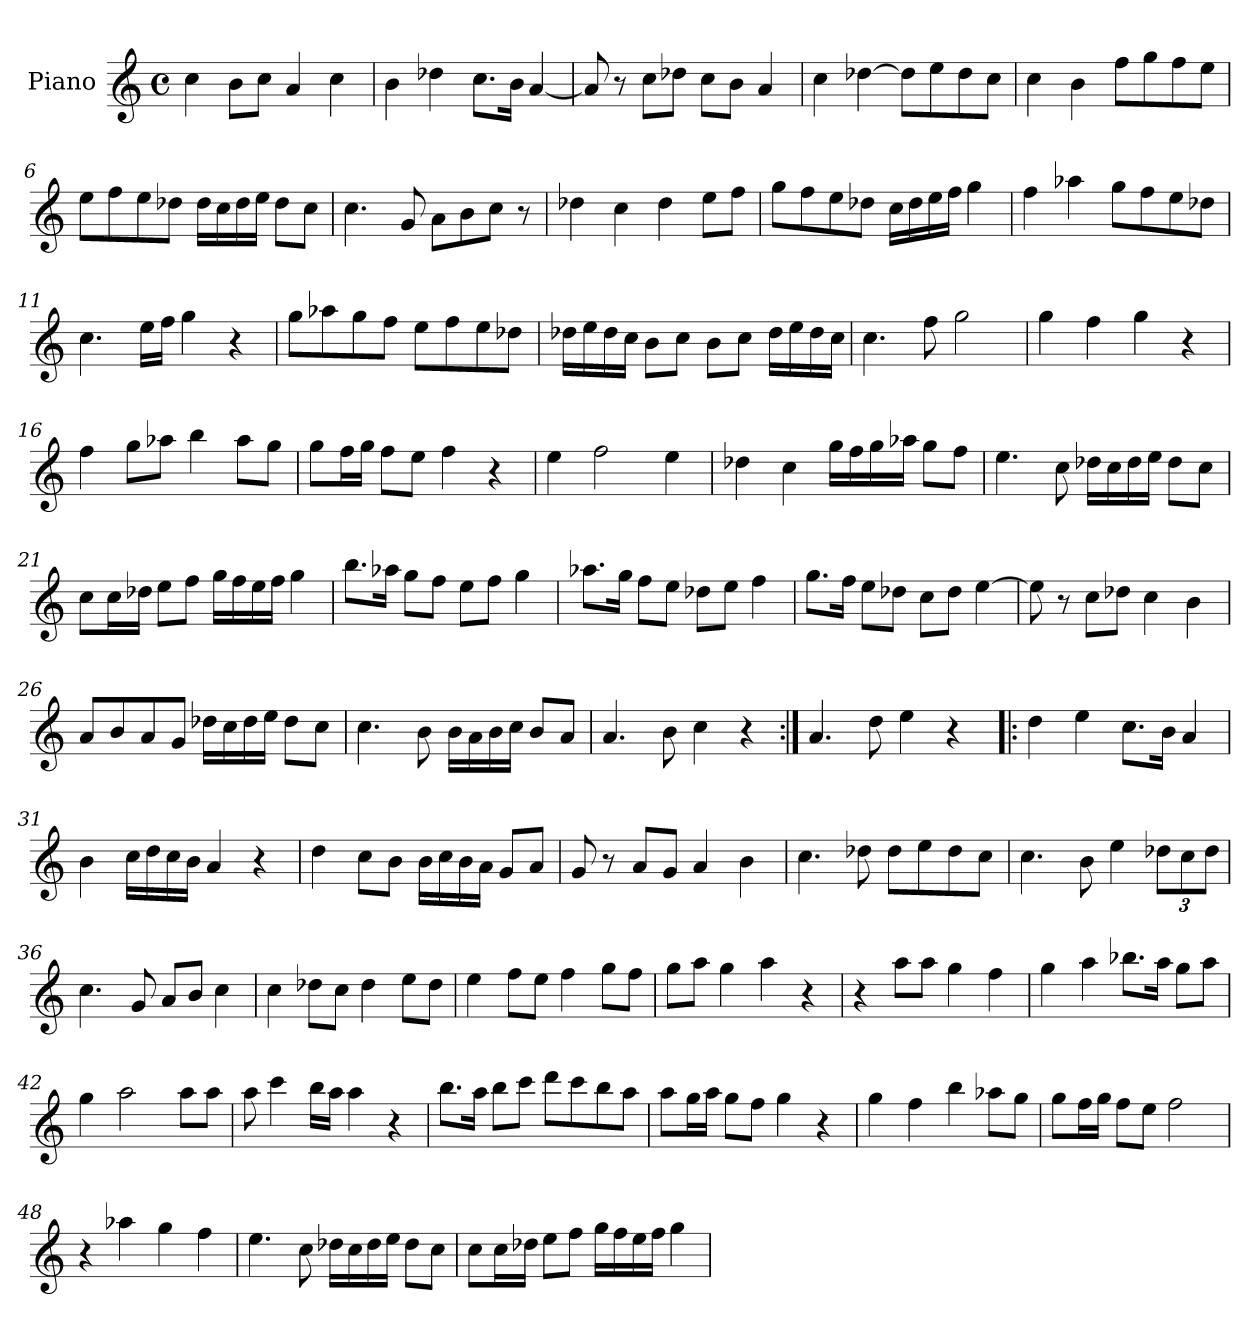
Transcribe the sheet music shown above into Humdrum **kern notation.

**kern
*part1
*staff1
*I"Piano
*I'Pno.
*clefG2
*k[]
*M4/4
*met(c)
=1
4cc\
8b\L
8cc\J
4a/
4cc\
=2
4b\
4dd-X\
8.cc\L
16b\Jk
[4a/
=3
8a/]
8r
8cc\L
8dd-X\J
8cc\L
8b\J
4a/
=4
4cc\
[4dd-X\
8dd-\L]
8ee\
8dd-\
8cc\J
=5
4cc\
4b\
8ff\L
8gg\
8ff\
8ee\J
!!LO:LB:g=z
=6
8ee\L
8ff\
8ee\
8dd-X\J
16dd-\LL
16cc\
16dd-\
16ee\JJ
8dd-\L
8cc\J
=7
4.cc\
8g/
8a\L
8b\
8cc\J
8r
=8
4dd-X\
4cc\
4dd-\
8ee\L
8ff\J
=9
8gg\L
8ff\
8ee\
8dd-X\J
16cc\LL
16dd-\
16ee\
16ff\JJ
4gg\
=10
4ff\
4aa-X\
8gg\L
8ff\
8ee\
8dd-X\J
!!LO:LB:g=z
=11
4.cc\
16ee\LL
16ff\JJ
4gg\
4r
=12
8gg\L
8aa-X\
8gg\
8ff\J
8ee\L
8ff\
8ee\
8dd-X\J
=13
16dd-X\LL
16ee\
16dd-\
16cc\JJ
8b\L
8cc\J
8b\L
8cc\J
16dd-\LL
16ee\
16dd-\
16cc\JJ
=14
4.cc\
8ff\
2gg\
=15
4gg\
4ff\
4gg\
4r
=16
4ff\
8gg\L
8aa-X\J
4bb\
8aa-\L
8gg\J
!!LO:LB:g=z
=17
8gg\L
16ff\L
16gg\JJ
8ff\L
8ee\J
4ff\
4r
=18
4ee\
2ff\
4ee\
=19
4dd-X\
4cc\
16gg\LL
16ff\
16gg\
16aa-X\JJ
8gg\L
8ff\J
=20
4.ee\
8cc\
16dd-X\LL
16cc\
16dd-\
16ee\JJ
8dd-\L
8cc\J
=21
8cc\L
16cc\L
16dd-X\JJ
8ee\L
8ff\J
16gg\LL
16ff\
16ee\
16ff\JJ
4gg\
!!LO:LB:g=z
=22
8.bb\L
16aa-X\Jk
8gg\L
8ff\J
8ee\L
8ff\J
4gg\
=23
8.aa-X\L
16gg\Jk
8ff\L
8ee\J
8dd-X\L
8ee\J
4ff\
=24
8.gg\L
16ff\Jk
8ee\L
8dd-X\J
8cc\L
8dd-\J
[4ee\
=25
8ee\]
8r
8cc\L
8dd-X\J
4cc\
4b\
=26
8a/L
8b/
8a/
8g/J
16dd-X\LL
16cc\
16dd-\
16ee\JJ
8dd-\L
8cc\J
!!LO:LB:g=z
=27
4.cc\
8b\
16b\LL
16a\
16b\
16cc\JJ
8b/L
8a/J
=28
4.a/
8b\
4cc\
4r
=29:|!
4.a/
8dd\
4ee\
4r
=30!|:
4dd\
4ee\
8.cc\L
16b\Jk
4a/
=31
4b\
16cc\LL
16dd\
16cc\
16b\JJ
4a/
4r
=32
4dd\
8cc\L
8b\J
16b\LL
16cc\
16b\
16a\JJ
8g/L
8a/J
!!LO:LB:g=z
=33
8g/
8r
8a/L
8g/J
4a/
4b\
=34
4.cc\
8dd-X\
8dd-\L
8ee\
8dd-\
8cc\J
=35
4.cc\
8b\
4ee\
*Xbrackettup
12dd-X\L
12cc\
12dd-\J
=36
4.cc\
8g/
8a/L
8b/J
4cc\
=37
4cc\
8dd-X\L
8cc\J
4dd-\
8ee\L
8dd-\J
=38
4ee\
8ff\L
8ee\J
4ff\
8gg\L
8ff\J
!!LO:LB:g=z
=39
8gg\L
8aa\J
4gg\
4aa\
4r
=40
4r
8aa\L
8aa\J
4gg\
4ff\
=41
4gg\
4aa\
8.bb-X\L
16aa\Jk
8gg\L
8aa\J
=42
4gg\
2aa\
8aa\L
8aa\J
=43
8aa\
4ccc\
16bb\LL
16aa\JJ
4aa\
4r
!!LO:LB:g=z
=44
8.bb\L
16aa\Jk
8bb\L
8ccc\J
8ddd\L
8ccc\
8bb\
8aa\J
=45
8aa\L
16gg\L
16aa\JJ
8gg\L
8ff\J
4gg\
4r
=46
4gg\
4ff\
4bb\
8aa-X\L
8gg\J
=47
8gg\L
16ff\L
16gg\JJ
8ff\L
8ee\J
2ff\
=48
4r
4aa-X\
4gg\
4ff\
!!LO:LB:g=z
=49
4.ee\
8cc\
16dd-X\LL
16cc\
16dd-\
16ee\JJ
8dd-\L
8cc\J
=50
8cc\L
16cc\L
16dd-X\JJ
8ee\L
8ff\J
16gg\LL
16ff\
16ee\
16ff\JJ
4gg\
=
*-
